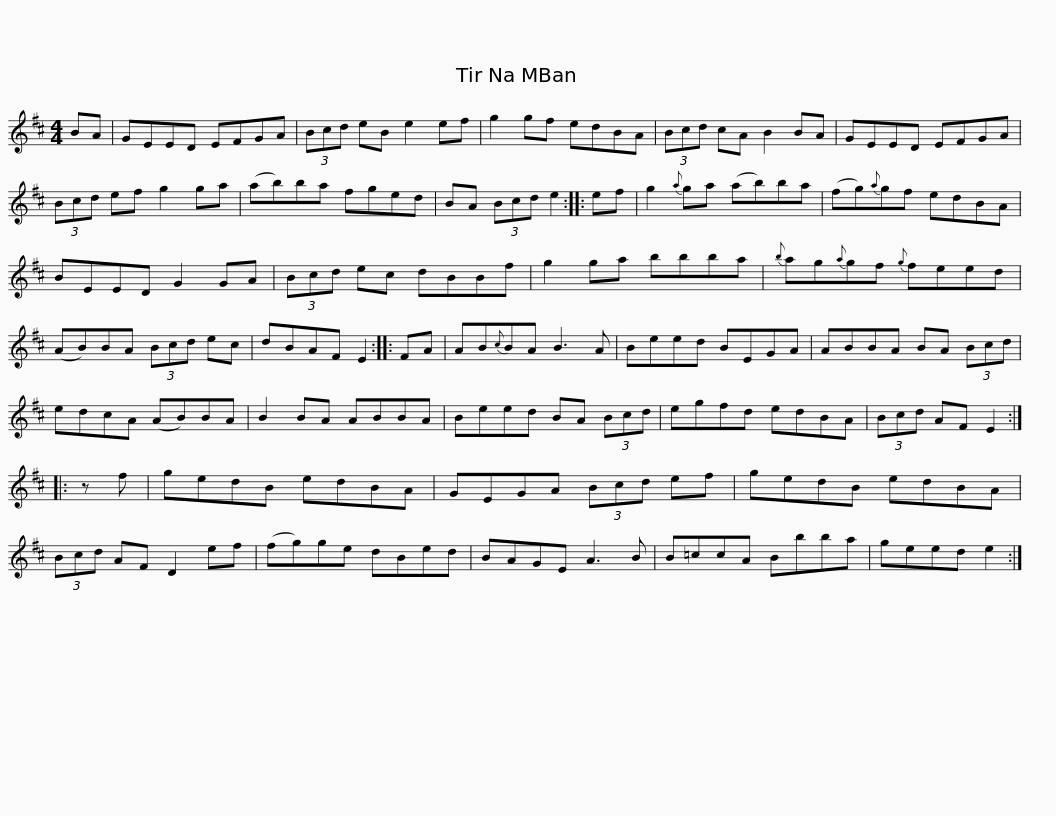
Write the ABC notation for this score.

X:1
L:1/8
M:4/4
I:linebreak $
K:D
V:1 treble
V:1
 BA | GEED EFGA | (3Bcd eB e2 ef | g2 gf edBA | (3Bcd cA B2 BA | %5
 GEED EFGA |$ (3Bcd ef g2 ga | (ab)ba fged | BA (3Bcd e2 :: ef | %10
 g2{a} ga (ab)ba |$ (fg){a}gf edBA | BEED G2 GA | (3Bcd ec dBBf | g2 ga bbba | %15
{b} ag{a}gf{g} feed |$ (AB)BA (3Bcd ec | dBAF E2 :: FA | AB{c}BA B3 A | %20
 Beed BEGA | ABBA BA (3Bcd |$ edcA (AB)BA | B2 BA ABBA | Beed BA (3Bcd | %25
 egfd edBA | (3Bcd AF E2 :: z f |$ gedB edBA | GEGA (3Bcd ef | %30
 gedB edBA | (3Bcd AF D2 ef | (fg)ge dBed |$ BAGE A3 B | B=ccA Bbba | %35
 geed e2 :| %36
